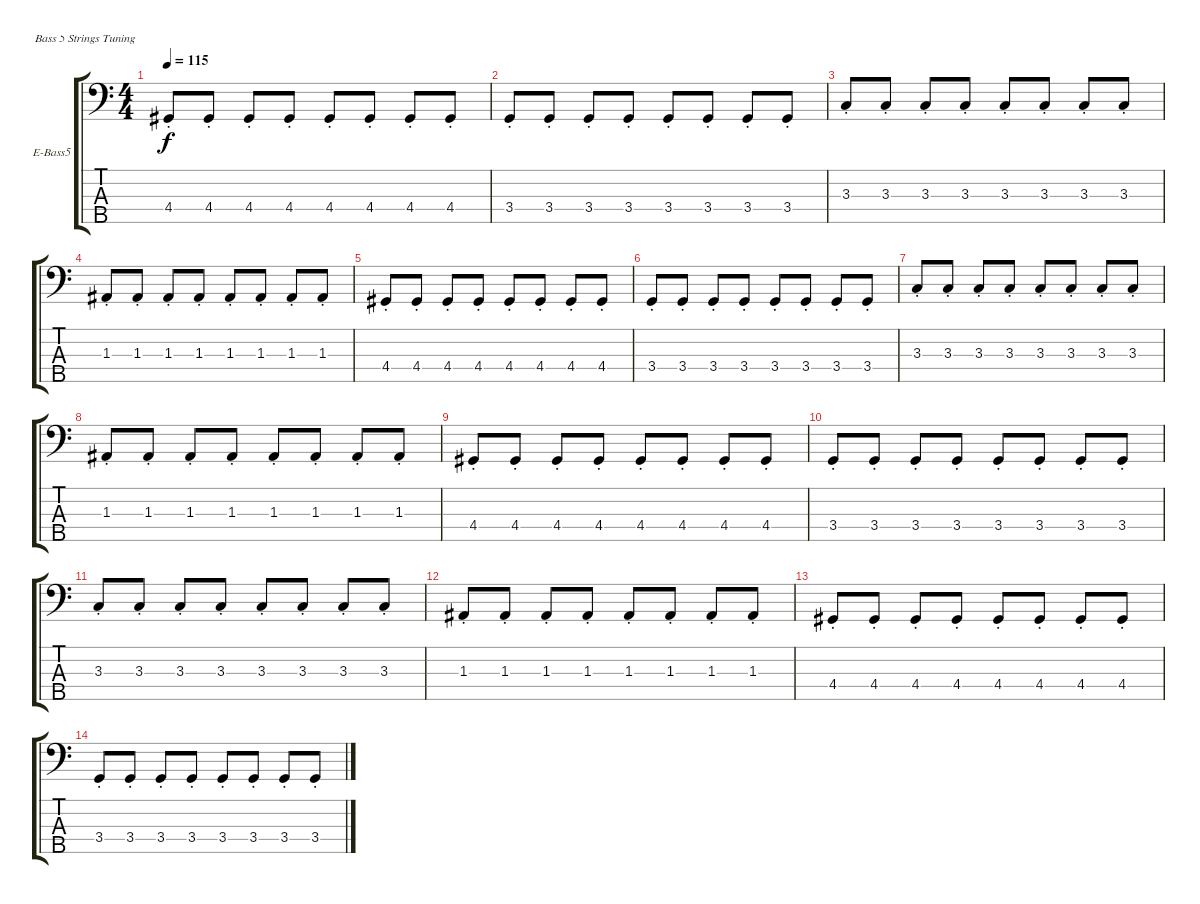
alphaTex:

\defaultSystemsLayout 4
\bracketExtendMode groupsimilarinstruments
\firstSystemTrackNameOrientation horizontal
\otherSystemsTrackNameOrientation horizontal
\track ("Electric Bass" "E-Bass5") {instrument electricbassfinger}
\staff {score tabs}
\tuning (G2 D2 A1 E1 B0)
\ts (4 4)
\tempo 115
\clef f4
\ks c
4.4{st}.8{dy f} 4.4{st}.8 4.4{st}.8 4.4{st}.8 4.4{st}.8 4.4{st}.8 4.4{st}.8 4.4{st}.8 |
3.4{st}.8 3.4{st}.8 3.4{st}.8 3.4{st}.8 3.4{st}.8 3.4{st}.8 3.4{st}.8 3.4{st}.8 |
3.3{st}.8 3.3{st}.8 3.3{st}.8 3.3{st}.8 3.3{st}.8 3.3{st}.8 3.3{st}.8 3.3{st}.8 |
1.3{st}.8 1.3{st}.8 1.3{st}.8 1.3{st}.8 1.3{st}.8 1.3{st}.8 1.3{st}.8 1.3{st}.8 |
4.4{st}.8 4.4{st}.8 4.4{st}.8 4.4{st}.8 4.4{st}.8 4.4{st}.8 4.4{st}.8 4.4{st}.8 |
3.4{st}.8 3.4{st}.8 3.4{st}.8 3.4{st}.8 3.4{st}.8 3.4{st}.8 3.4{st}.8 3.4{st}.8 |
3.3{st}.8 3.3{st}.8 3.3{st}.8 3.3{st}.8 3.3{st}.8 3.3{st}.8 3.3{st}.8 3.3{st}.8 |
1.3{st}.8 1.3{st}.8 1.3{st}.8 1.3{st}.8 1.3{st}.8 1.3{st}.8 1.3{st}.8 1.3{st}.8 |
4.4{st}.8 4.4{st}.8 4.4{st}.8 4.4{st}.8 4.4{st}.8 4.4{st}.8 4.4{st}.8 4.4{st}.8 |
3.4{st}.8 3.4{st}.8 3.4{st}.8 3.4{st}.8 3.4{st}.8 3.4{st}.8 3.4{st}.8 3.4{st}.8 |
3.3{st}.8 3.3{st}.8 3.3{st}.8 3.3{st}.8 3.3{st}.8 3.3{st}.8 3.3{st}.8 3.3{st}.8 |
1.3{st}.8 1.3{st}.8 1.3{st}.8 1.3{st}.8 1.3{st}.8 1.3{st}.8 1.3{st}.8 1.3{st}.8 |
4.4{st}.8 4.4{st}.8 4.4{st}.8 4.4{st}.8 4.4{st}.8 4.4{st}.8 4.4{st}.8 4.4{st}.8 |
3.4{st}.8 3.4{st}.8 3.4{st}.8 3.4{st}.8 3.4{st}.8 3.4{st}.8 3.4{st}.8 3.4{st}.8
